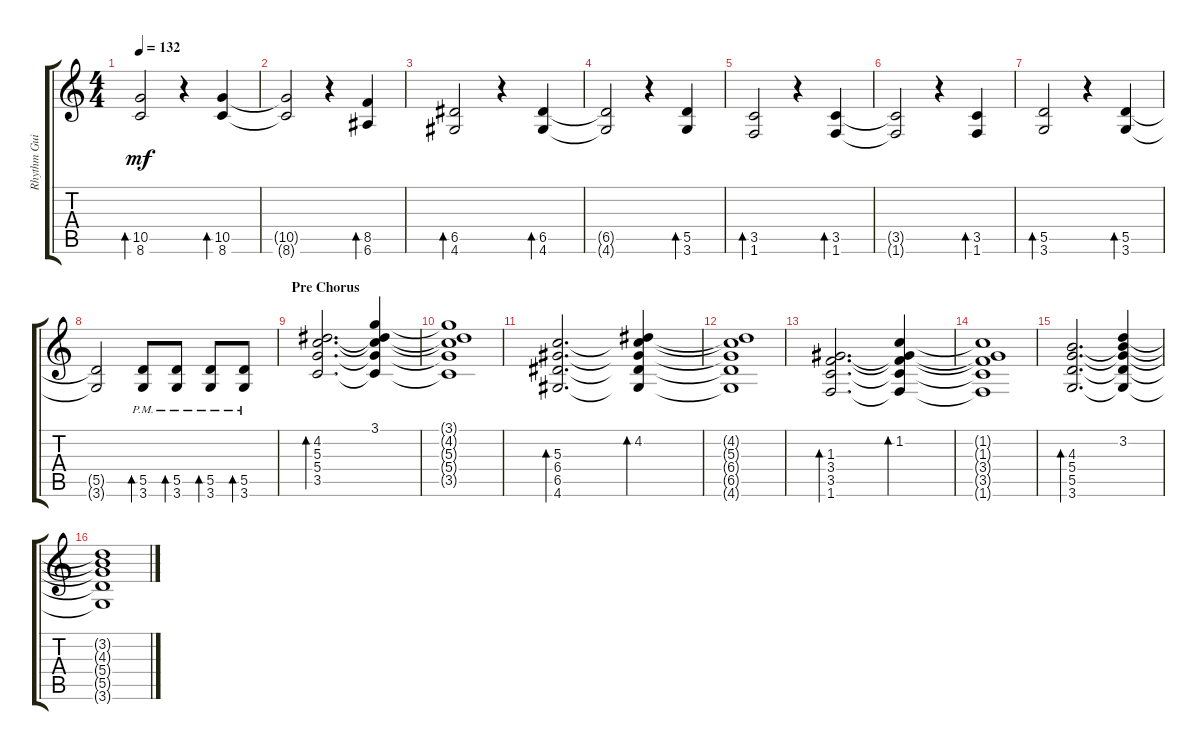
\track ("Rhythm Guitar" "Rhythm Gui") {instrument overdrivenguitar}
\staff {score tabs}
\tuning (E4 B3 G3 D3 A2 E2) {hide}
\ts (4 4)
\tempo 132
\clef g2
\ks c
(10.5 8.6).2{bd 30 dy mf} r.4 (10.5 8.6).4{bd 30} |
(10.5{t} 8.6{t}).2 r.4 (8.5 6.6).4{bd 30} |
(6.5 4.6).2{bd 30} r.4 (6.5 4.6).4{bd 30} |
(6.5{t} 4.6{t}).2 r.4 (5.5 3.6).4{bd 30} |
(3.5 1.6).2{bd 30} r.4 (3.5 1.6).4{bd 30} |
(3.5{t} 1.6{t}).2 r.4 (3.5 1.6).4{bd 30} |
(5.5 3.6).2{bd 30} r.4 (5.5 3.6).4{bd 30} |
(5.5{t} 3.6{t}).2 (5.5{pm} 3.6{pm}).8{bd 30} (5.5{pm} 3.6{pm}).8{bd 30} (5.5{pm} 3.6{pm}).8{bd 30} (5.5{pm} 3.6{pm}).8{bd 30} |
\section ("" "Pre Chorus")
(4.2 5.3 5.4 3.5).2{d bd 30} (3.1 4.2{t} 5.3{t} 5.4{t} 3.5{t}).4 |
(3.1{t} 4.2{t} 5.3{t} 5.4{t} 3.5{t}).1 |
(5.3 6.4 6.5 4.6).2{d bd 30} (4.2 5.3{t} 6.4{t} 6.5{t} 4.6{t}).4{bd 30} |
(4.2{t} 5.3{t} 6.4{t} 6.5{t} 4.6{t}).1 |
(1.3 3.4 3.5 1.6).2{d bd 30} (1.2 1.3{t} 3.4{t} 3.5{t} 1.6{t}).4{bd 30} |
(1.2{t} 1.3{t} 3.4{t} 3.5{t} 1.6{t}).1 |
(4.3 5.4 5.5 3.6).2{d bd 30} (3.2 4.3{t} 5.4{t} 5.5{t} 3.6{t}).4 |
(3.2{t} 4.3{t} 5.4{t} 5.5{t} 3.6{t}).1
